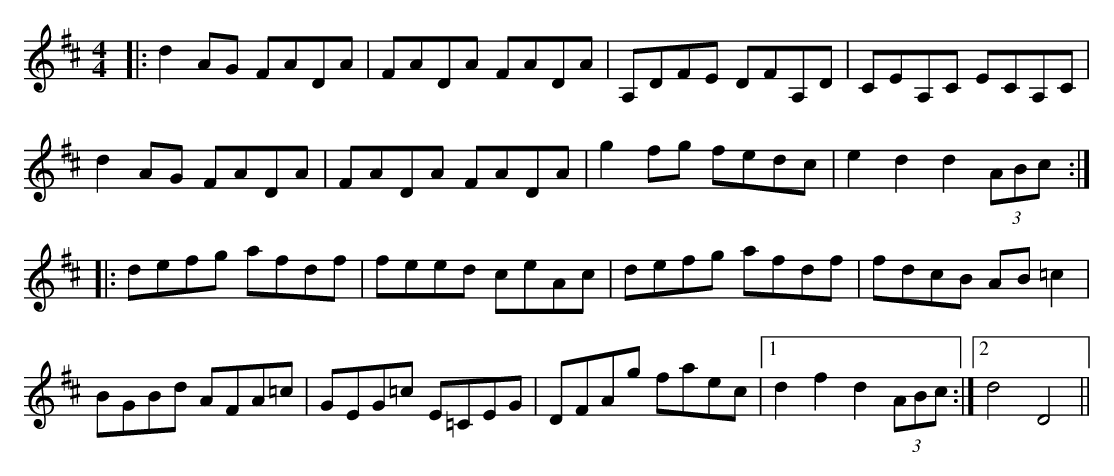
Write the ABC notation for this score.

X:1
M:4/4
K:D
|:d2 AG FADA|FADA FADA|A,DFE DFA,D|CEA,C ECA,C|
d2 AG FADA|FADA FADA|g2 fg fedc|e2 d2 d2 (3ABc:|
|:defg afdf|feed ceAc|defg afdf|fdcB AB =c2|
BGBd AFA=c|GEG=c E=CEG|DFAg faec|1 d2 f2 d2 (3ABc:|2 d4 D4||
